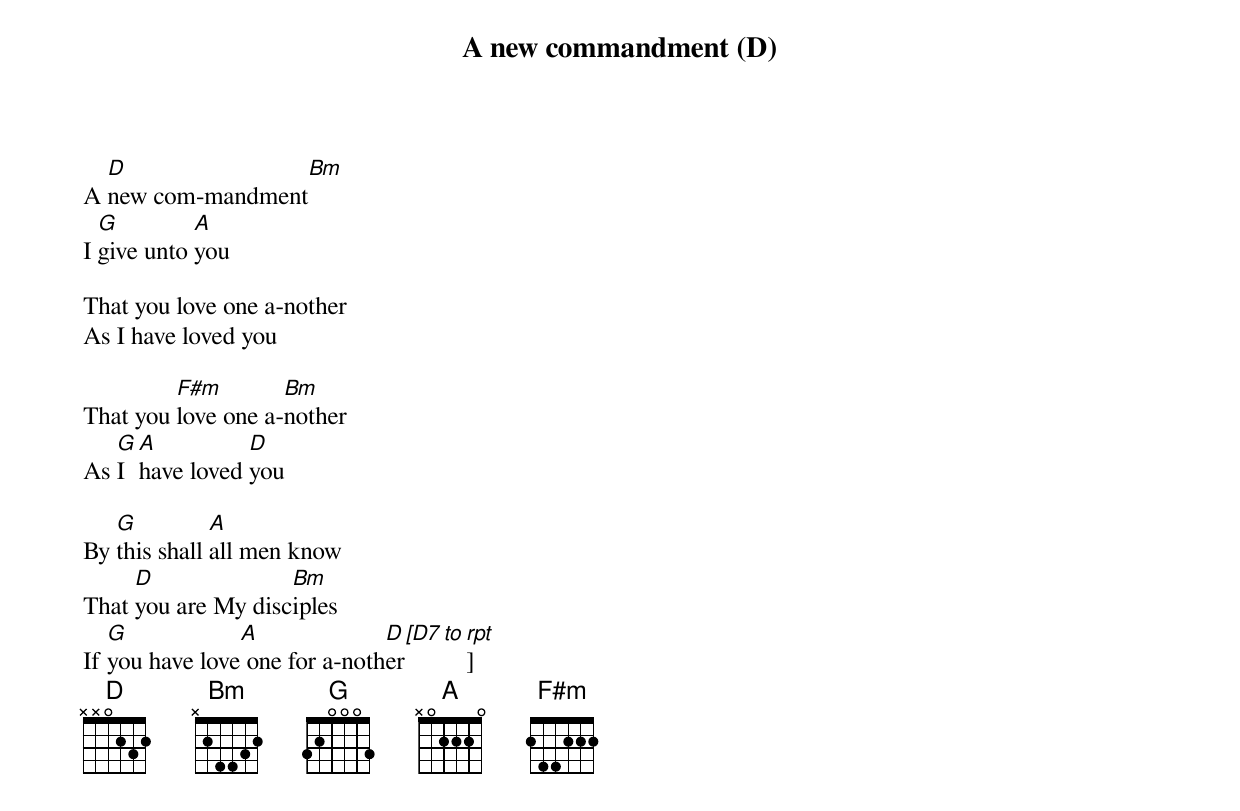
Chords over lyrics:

A new commandment (D)

  D		  Bm
A new com-mandment
  G         A
I give unto you

That you love one a-nother
As I have loved you

         F#m        Bm
That you love one a-nother
   G  A          D
As I  have loved you

   G          A
By this shall all men know
     D              Bm
That you are My disciples
   G		A              D	[D7 to rpt]
If you have love one for a-nother
